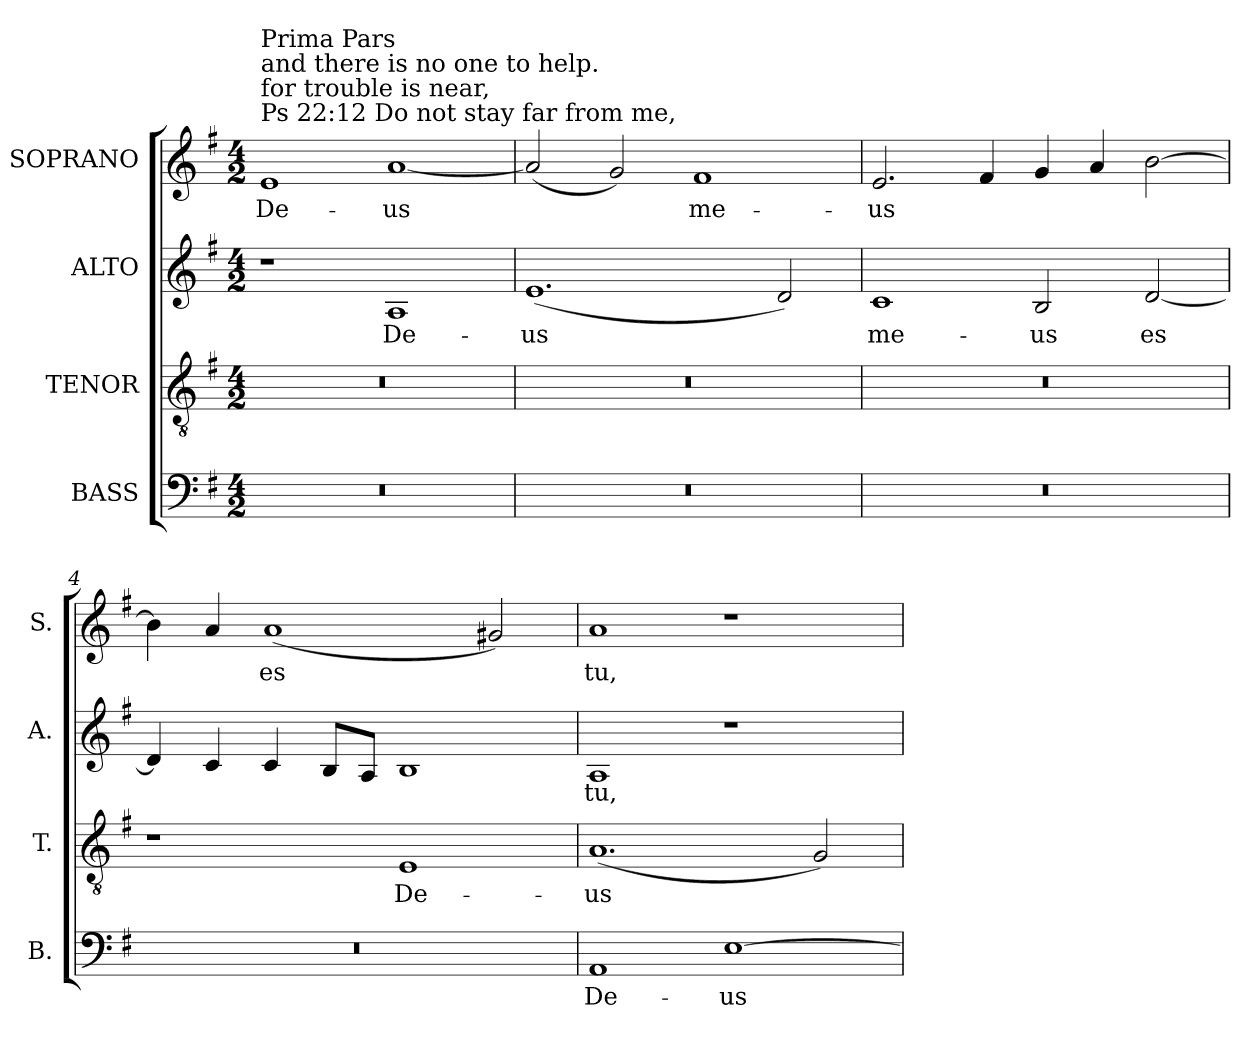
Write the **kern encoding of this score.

**kern	**text	**kern	**text	**kern	**text	**kern	**text
*part4	*part4	*part3	*part3	*part2	*part2	*part1	*part1
*staff4	*staff4	*staff3	*staff3	*staff2	*staff2	*staff1	*staff1
*I"BASS	*	*I"TENOR	*	*I"ALTO	*	*I"SOPRANO	*
*I'B.	*	*I'T.	*	*I'A.	*	*I'S.	*
!!LO:PB:g=z
*clefF4	*	*clefGv2	*	*clefG2	*	*clefG2	*
*	*	*ITrd7c12	*	*	*	*	*
*k[f#]	*	*k[f#]	*	*k[f#]	*	*k[f#]	*
*G:	*	*G:	*	*G:	*	*G:	*
*M4/2	*	*M4/2	*	*M4/2	*	*M4/2	*
*MM176	*	*MM176	*	*MM176	*	*MM176	*
=1	=1	=1	=1	=1	=1	=1	=1
!LO:N:vis=1	!	!LO:N:vis=1	!	!	!	!	!
!	!	!	!	!	!	!LO:TX:a:t=Ps 22&colon;12 Do not stay far from me,	!
!	!	!	!	!	!	!LO:TX:t=for trouble is near,	!
!	!	!	!	!	!	!LO:TX:t=and there is no one to help.	!
!	!	!	!	!	!	!LO:TX:a:t=Prima Pars	!
!	!	!	!	!	!	!	!LO:LY:b:color=#000000
0r	.	0r	.	1r	.	1ei	De-
!	!	!	!	!	!LO:LY:b:color=#000000	!	!
!	!	!	!	!	!	!	!LO:LY:b:color=#000000
.	.	.	.	1Ai	De-	[1ai	-us
=2	=2	=2	=2	=2	=2	=2	=2
!LO:N:vis=1	!	!LO:N:vis=1	!	!	!	!	!
!	!	!	!	!	!LO:LY:b:color=#000000	!	!
0r	.	0r	.	(1.ei	-us	(2ai/]	.
.	.	.	.	.	.	2gi/)	.
!	!	!	!	!	!	!	!LO:LY:b:color=#000000
.	.	.	.	.	.	1f#i	me-
.	.	.	.	2di/)	.	.	.
=3	=3	=3	=3	=3	=3	=3	=3
!LO:N:vis=1	!	!LO:N:vis=1	!	!	!	!	!
!	!	!	!	!	!LO:LY:b:color=#000000	!	!
!	!	!	!	!	!	!	!LO:LY:b:color=#000000
0r	.	0r	.	1ci	me-	2.ei/	-us
.	.	.	.	.	.	4f#i/	.
!	!	!	!	!	!LO:LY:b:color=#000000	!	!
.	.	.	.	2Bi/	-us	4gi/	.
.	.	.	.	.	.	4ai/	.
!	!	!	!	!	!LO:LY:b:color=#000000	!	!
.	.	.	.	[2di/	es	[2bi\	.
=4	=4	=4	=4	=4	=4	=4	=4
!LO:N:vis=1	!	!	!	!	!	!	!
0r	.	1r	.	4di/]	.	4bi\]	.
.	.	.	.	4ci/	.	4ai/	.
!	!	!	!	!	!	!	!LO:LY:b:color=#000000
.	.	.	.	4ci/	.	(1ai	es
.	.	.	.	8Bi/L	.	.	.
.	.	.	.	8Ai/J	.	.	.
!	!	!	!LO:LY:b:color=#000000	!	!	!	!
.	.	1EEi	De-	1Bi	.	.	.
.	.	.	.	.	.	2g#Xi/)	.
=5	=5	=5	=5	=5	=5	=5	=5
!	!LO:LY:b:color=#000000	!	!	!	!	!	!
!	!	!	!LO:LY:b:color=#000000	!	!	!	!
!	!	!	!	!	!LO:LY:b:color=#000000	!	!
!	!	!	!	!	!	!	!LO:LY:b:color=#000000
1AAi	De-	(1.AAi	-us	1Ai	tu,	1ai	tu,
!	!LO:LY:b:color=#000000	!	!	!	!	!	!
[1Ei	-us	.	.	1r	.	1r	.
.	.	2GGi/)	.	.	.	.	.
=	=	=	=	=	=	=	=
*-	*-	*-	*-	*-	*-	*-	*-
